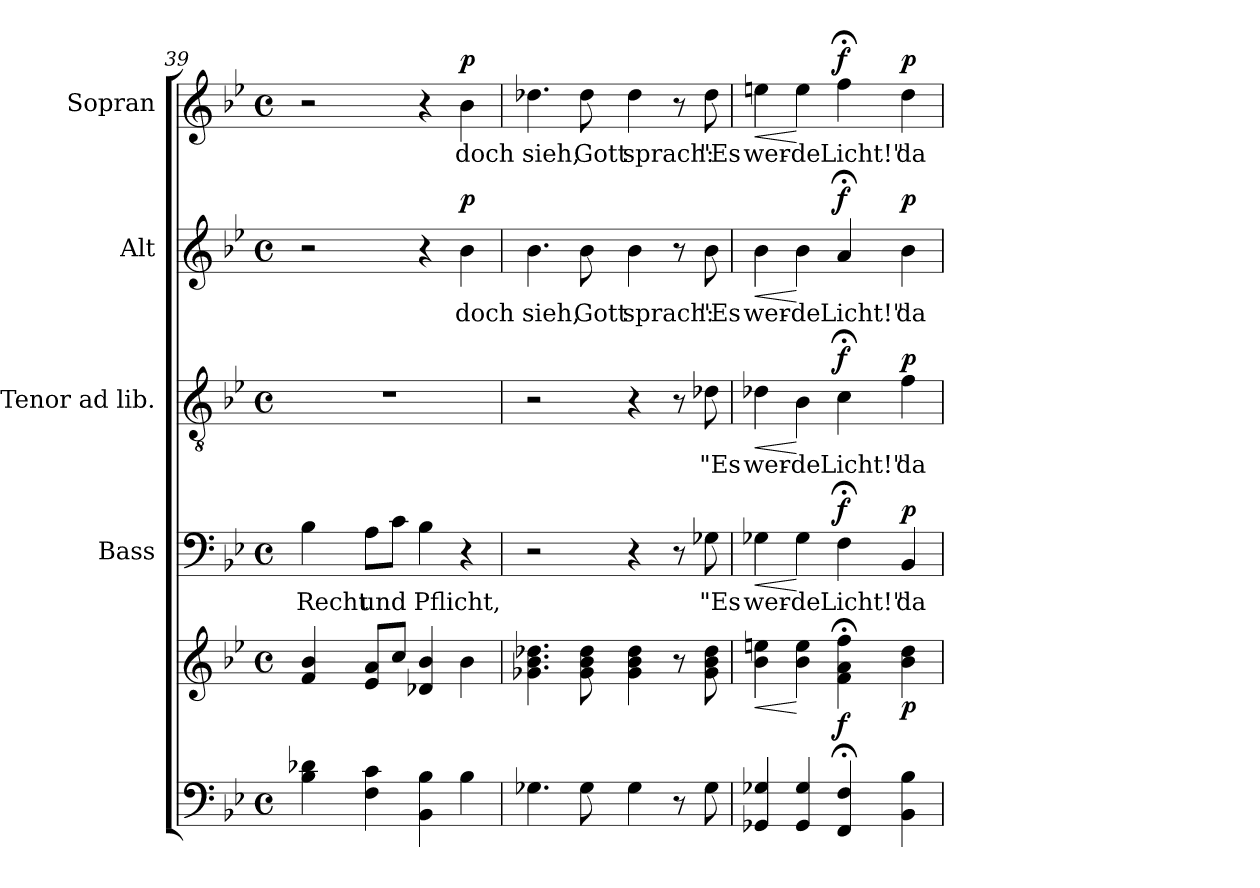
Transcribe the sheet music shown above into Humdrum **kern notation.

**kern	**kern	**dynam	**kern	**text	**dynam	**kern	**text	**dynam	**kern	**text	**dynam	**kern	**text	**dynam
*part5	*part5	*part5	*part4	*part4	*part4	*part3	*part3	*part3	*part2	*part2	*part2	*part1	*part1	*part1
*staff6	*staff5	*staff5/6	*staff4	*staff4	*staff4	*staff3	*staff3	*staff3	*staff2	*staff2	*staff2	*staff1	*staff1	*staff1
*	*	*	*I"Bass	*	*	*I"Tenor ad lib.	*	*	*I"Alt	*	*	*I"Sopran	*	*
*	*	*	*I'B.	*	*	*I'T.	*	*	*I'A.	*	*	*I'S.	*	*
*clefF4	*clefG2	*	*clefF4	*	*	*clefGv2	*	*	*clefG2	*	*	*clefG2	*	*
*k[b-e-]	*k[b-e-]	*	*k[b-e-]	*	*	*k[b-e-]	*	*	*k[b-e-]	*	*	*k[b-e-]	*	*
*B-:	*B-:	*	*B-:	*	*	*B-:	*	*	*B-:	*	*	*B-:	*	*
*M4/4	*M4/4	*	*M4/4	*	*	*M4/4	*	*	*M4/4	*	*	*M4/4	*	*
*met(c)	*met(c)	*	*met(c)	*	*	*met(c)	*	*	*met(c)	*	*	*met(c)	*	*
=39	=39	=39	=39	=39	=39	=39	=39	=39	=39	=39	=39	=39	=39	=39
!	!	!	!	!LO:LY:b	!	!	!	!	!	!	!	!	!	!
4B-\ 4d-X\	4f/ 4b-/	.	4B-\	Recht	.	1r	.	.	2r	.	.	2r	.	.
!	!	!	!	!LO:LY:b	!	!	!	!	!	!	!	!	!	!
4F\ 4c\	8e-/ 8a/L	.	8A\L	und	.	.	.	.	.	.	.	.	.	.
.	8cc/J	.	8c\J	.	.	.	.	.	.	.	.	.	.	.
!	!	!	!	!LO:LY:b	!	!	!	!	!	!	!	!	!	!
4BB-\ 4B-\	4d-X/ 4b-/	.	4B-\	Pflicht,	.	.	.	.	4r	.	.	4r	.	.
!	!	!	!	!	!	!	!	!	!	!LO:LY:b	!LO:DY:a	!	!LO:LY:b	!LO:DY:a
4B-\	4b-\	.	4r	.	.	.	.	.	4b-\	doch	p	4b-\	doch	p
!!LO:PB:g=z
=40	=40	=40	=40	=40	=40	=40	=40	=40	=40	=40	=40	=40	=40	=40
!	!	!	!	!	!	!	!	!	!	!LO:LY:b	!	!	!LO:LY:b	!
4.G-X\	4.g-X\ 4.b-\ 4.dd-X\	.	2r	.	.	2r	.	.	4.b-\	sieh,	.	4.dd-X\	sieh,	.
!	!	!	!	!	!	!	!	!	!	!LO:LY:b	!	!	!LO:LY:b	!
8G-\	8g-\ 8b-\ 8dd-\	.	.	.	.	.	.	.	8b-\	Gott	.	8dd-\	Gott	.
!	!	!	!	!	!	!	!	!	!	!LO:LY:b	!	!	!LO:LY:b	!
4G-\	4g-\ 4b-\ 4dd-\	.	4r	.	.	4r	.	.	4b-\	sprach:	.	4dd-\	sprach:	.
8r	8r	.	8r	.	.	8r	.	.	8r	.	.	8r	.	.
!	!	!	!	!LO:LY:b	!	!	!LO:LY:b	!	!	!LO:LY:b	!	!	!LO:LY:b	!
8G-\	8g-\ 8b-\ 8dd-\	.	8G-X\	"Es	.	8d-X\	"Es	.	8b-\	"Es	.	8dd-\	"Es	.
=41	=41	=41	=41	=41	=41	=41	=41	=41	=41	=41	=41	=41	=41	=41
!	!	!LO:HP:b	!	!LO:LY:b	!LO:HP:b	!	!LO:LY:b	!LO:HP:b	!	!LO:LY:b	!LO:HP:b	!	!LO:LY:b	!LO:HP:b
4GG-X/ 4G-X/	4b-\ 4een\	<	4G-X\	wer-	<	4d-X\	wer-	<	4b-\	wer-	<	4een\	wer-	<
!	!	!	!	!LO:LY:b	!	!	!LO:LY:b	!	!	!LO:LY:b	!	!	!LO:LY:b	!
4GG-/ 4G-/	4b-\ 4ee\	[	4G-\	-de	[	4B-\	-de	[	4b-\	-de	[	4ee\	-de	[
!	!	!LO:DY:b	!	!LO:LY:b	!LO:DY:a	!	!LO:LY:b	!LO:DY:a	!	!LO:LY:b	!LO:DY:a	!	!LO:LY:b	!LO:DY:a
4FF/; 4F/;	4f\;< 4a\;< 4ff\;<	f	4F;<\	Licht!"	f	4c;<\	Licht!"	f	4a;</	Licht!"	f	4ff;<\	Licht!"	f
!	!	!LO:DY:b	!	!LO:LY:b	!LO:DY:a	!	!LO:LY:b	!LO:DY:a	!	!LO:LY:b	!LO:DY:a	!	!LO:LY:b	!LO:DY:a
4BB-\ 4B-\	4b-\ 4dd\	p	4BB-/	da	p	4f\	da	p	4b-\	da	p	4dd\	da	p
=	=	=	=	=	=	=	=	=	=	=	=	=	=	=
*-	*-	*-	*-	*-	*-	*-	*-	*-	*-	*-	*-	*-	*-	*-
